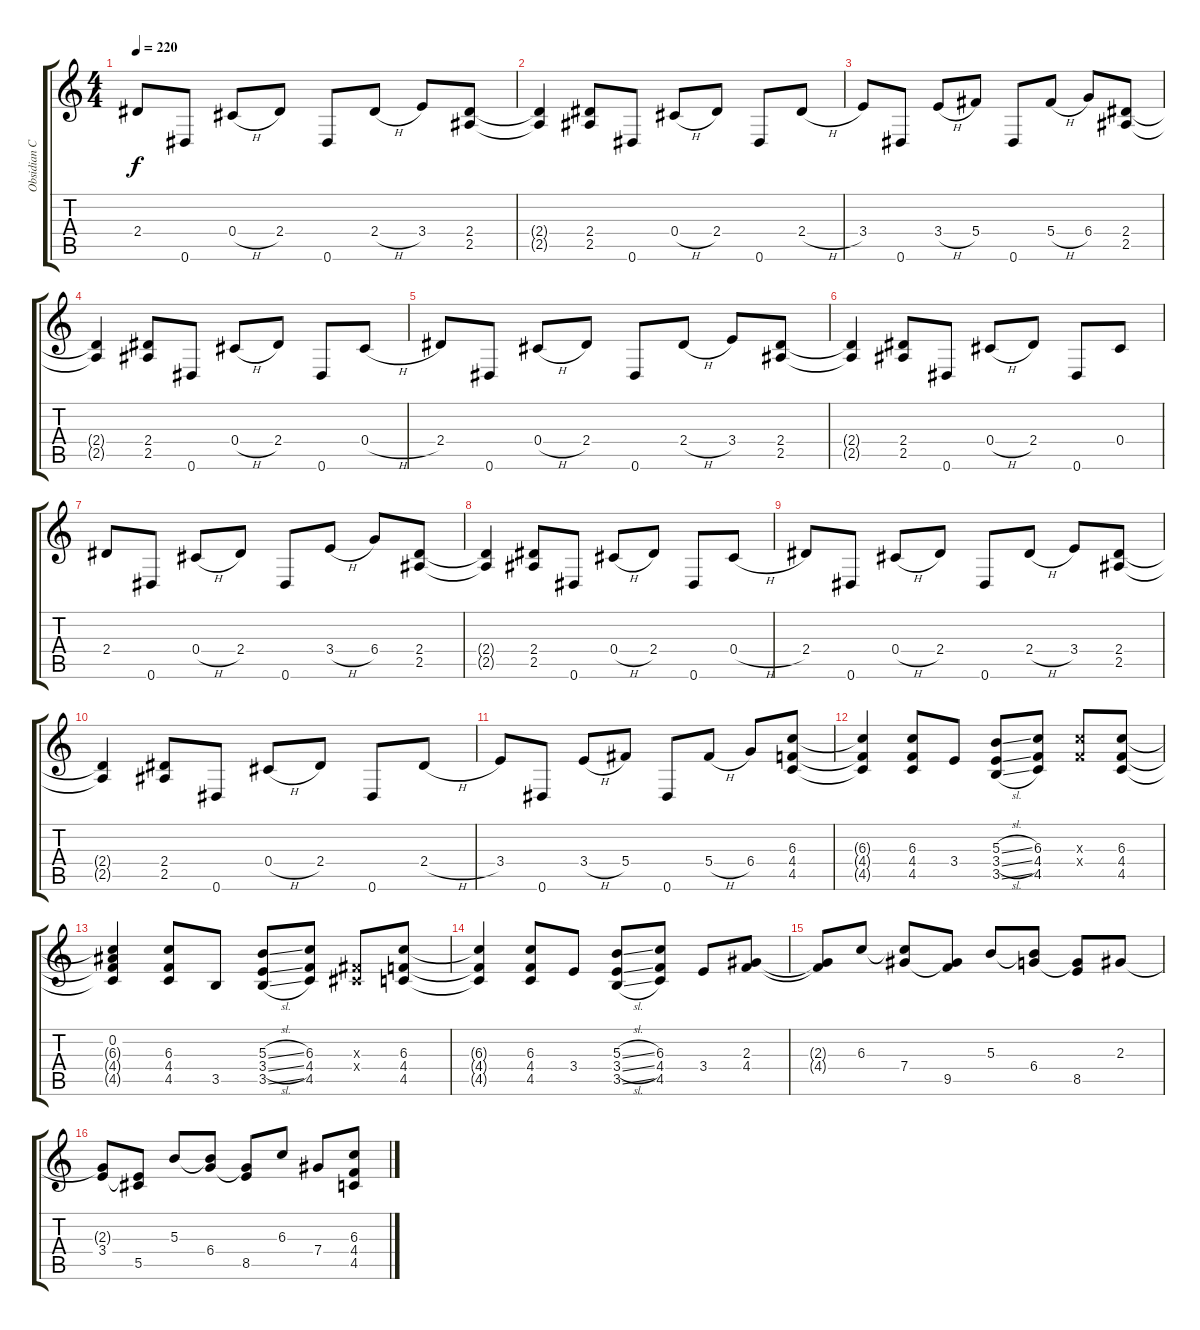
\track ("Obsidian C." "Obsidian C") {instrument distortionguitar}
\staff {score tabs}
\tuning (Eb4 Bb3 Gb3 Db3 Ab2 Eb2) {hide}
\ts (4 4)
\tempo 220
\clef g2
\ks c
2.4.8{dy f} 0.6.8 0.4{h}.8 2.4.8 0.6.8 2.4{h}.8 3.4.8 (2.4 2.5).8 |
(2.4{t} 2.5{t}).4 (2.4 2.5).8 0.6.8 0.4{h}.8 2.4.8 0.6.8 2.4{h}.8 |
3.4.8 0.6.8 3.4{h}.8 5.4.8 0.6.8 5.4{h}.8 6.4.8 (2.4 2.5).8 |
(2.4{t} 2.5{t}).4 (2.4 2.5).8 0.6.8 0.4{h}.8 2.4.8 0.6.8 0.4{h}.8 |
2.4.8 0.6.8 0.4{h}.8 2.4.8 0.6.8 2.4{h}.8 3.4.8 (2.4 2.5).8 |
(2.4{t} 2.5{t}).4 (2.4 2.5).8 0.6.8 0.4{h}.8 2.4.8 0.6.8 0.4.8 |
2.4.8 0.6.8 0.4{h}.8 2.4.8 0.6.8 3.4{h}.8 6.4.8 (2.4 2.5).8 |
(2.4{t} 2.5{t}).4 (2.4 2.5).8 0.6.8 0.4{h}.8 2.4.8 0.6.8 0.4{h}.8 |
2.4.8 0.6.8 0.4{h}.8 2.4.8 0.6.8 2.4{h}.8 3.4.8 (2.4 2.5).8 |
(2.4{t} 2.5{t}).4 (2.4 2.5).8 0.6.8 0.4{h}.8 2.4.8 0.6.8 2.4{h}.8 |
3.4.8 0.6.8 3.4{h}.8 5.4.8 0.6.8 5.4{h}.8 6.4.8 (6.3 4.4 4.5).8 |
(6.3{t} 4.4{t} 4.5{t}).4 (6.3 4.4 4.5).8 3.4.8 (5.3{sl} 3.4{sl} 3.5{sl}).8 (6.3 4.4 4.5).8 (6.3{x} 4.4{x}).8 (6.3 4.4 4.5).8 |
(0.2 6.3{t} 4.4{t} 4.5{t}).4 (6.3 4.4 4.5).8 3.5.8 (5.3{sl} 3.4{sl} 3.5{sl}).8 (6.3 4.4 4.5).8 (0.3{x} 0.4{x}).8 (6.3 4.4 4.5).8 |
(6.3{t} 4.4{t} 4.5{t}).4 (6.3 4.4 4.5).8 3.4.8 (5.3{sl} 3.4{sl} 3.5{sl}).8 (6.3 4.4 4.5).8 3.4.8 (2.3 4.4).8 |
(2.3{t} 4.4{t}).8 6.3.8 (6.3{t} 7.4).8 (7.4{t} 9.5).8 5.3.8 (5.3{t} 6.4).8 (6.4{t} 8.5).8 2.3.8 |
(2.3{t} 3.4).8 (3.4{t} 5.5).8 5.3.8 (5.3{t} 6.4).8 (6.4{t} 8.5).8 6.3.8 7.4.8 (6.3 4.4 4.5).8
